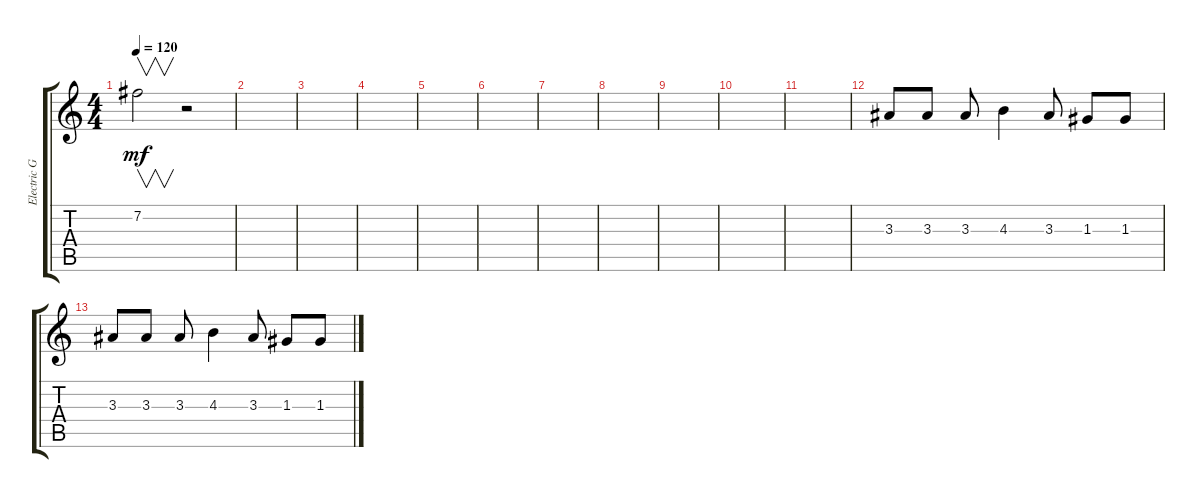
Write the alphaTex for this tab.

\track ("Electric Guitar" "Electric G") {instrument overdrivenguitar}
\staff {score tabs}
\tuning (E4 B3 G3 D3 A2 E2) {hide}
\ts (4 4)
\tempo 120
\clef g2
\ks c
7.2{t}.2{v dy mf} r.2 |
|
|
|
|
|
|
|
|
|
|
3.3.8 3.3.8 3.3.8 4.3.4 3.3.8 1.3.8 1.3.8 |
3.3.8 3.3.8 3.3.8 4.3.4 3.3.8 1.3.8 1.3.8
